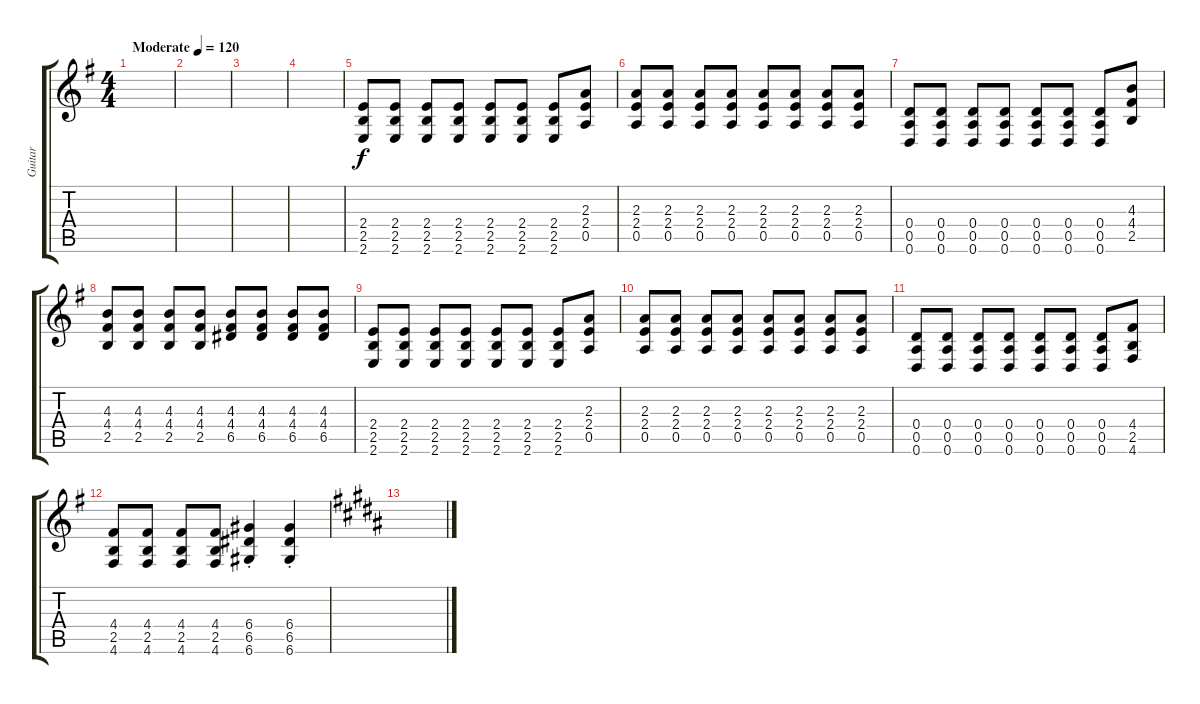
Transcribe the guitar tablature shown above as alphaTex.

\track ("Guitar" "Guitar") {instrument distortionguitar}
\staff {score tabs}
\tuning (E4 B3 G3 D3 A2 D2) {hide}
\ts (4 4)
\tempo (120 "Moderate")
\clef g2
\ks g
|
|
|
|
(2.4 2.5 2.6).8 (2.4 2.5 2.6).8 (2.4 2.5 2.6).8 (2.4 2.5 2.6).8 (2.4 2.5 2.6).8 (2.4 2.5 2.6).8 (2.4 2.5 2.6).8 (2.3 2.4 0.5).8 |
(2.3 2.4 0.5).8 (2.3 2.4 0.5).8 (2.3 2.4 0.5).8 (2.3 2.4 0.5).8 (2.3 2.4 0.5).8 (2.3 2.4 0.5).8 (2.3 2.4 0.5).8 (2.3 2.4 0.5).8 |
(0.4 0.5 0.6).8 (0.4 0.5 0.6).8 (0.4 0.5 0.6).8 (0.4 0.5 0.6).8 (0.4 0.5 0.6).8 (0.4 0.5 0.6).8 (0.4 0.5 0.6).8 (4.3 4.4 2.5).8 |
(4.3 4.4 2.5).8 (4.3 4.4 2.5).8 (4.3 4.4 2.5).8 (4.3 4.4 2.5).8 (4.3 4.4 6.5).8 (4.3 4.4 6.5).8 (4.3 4.4 6.5).8 (4.3 4.4 6.5).8 |
(2.4 2.5 2.6).8 (2.4 2.5 2.6).8 (2.4 2.5 2.6).8 (2.4 2.5 2.6).8 (2.4 2.5 2.6).8 (2.4 2.5 2.6).8 (2.4 2.5 2.6).8 (2.3 2.4 0.5).8 |
(2.3 2.4 0.5).8 (2.3 2.4 0.5).8 (2.3 2.4 0.5).8 (2.3 2.4 0.5).8 (2.3 2.4 0.5).8 (2.3 2.4 0.5).8 (2.3 2.4 0.5).8 (2.3 2.4 0.5).8 |
(0.4 0.5 0.6).8 (0.4 0.5 0.6).8 (0.4 0.5 0.6).8 (0.4 0.5 0.6).8 (0.4 0.5 0.6).8 (0.4 0.5 0.6).8 (0.4 0.5 0.6).8 (4.4 2.5 4.6).8 |
(4.4 2.5 4.6).8 (4.4 2.5 4.6).8 (4.4 2.5 4.6).8 (4.4 2.5 4.6).8 (6.4{st} 6.5{st} 6.6{st}).4 (6.4{st} 6.5{st} 6.6{st}).4 |
\ks b
